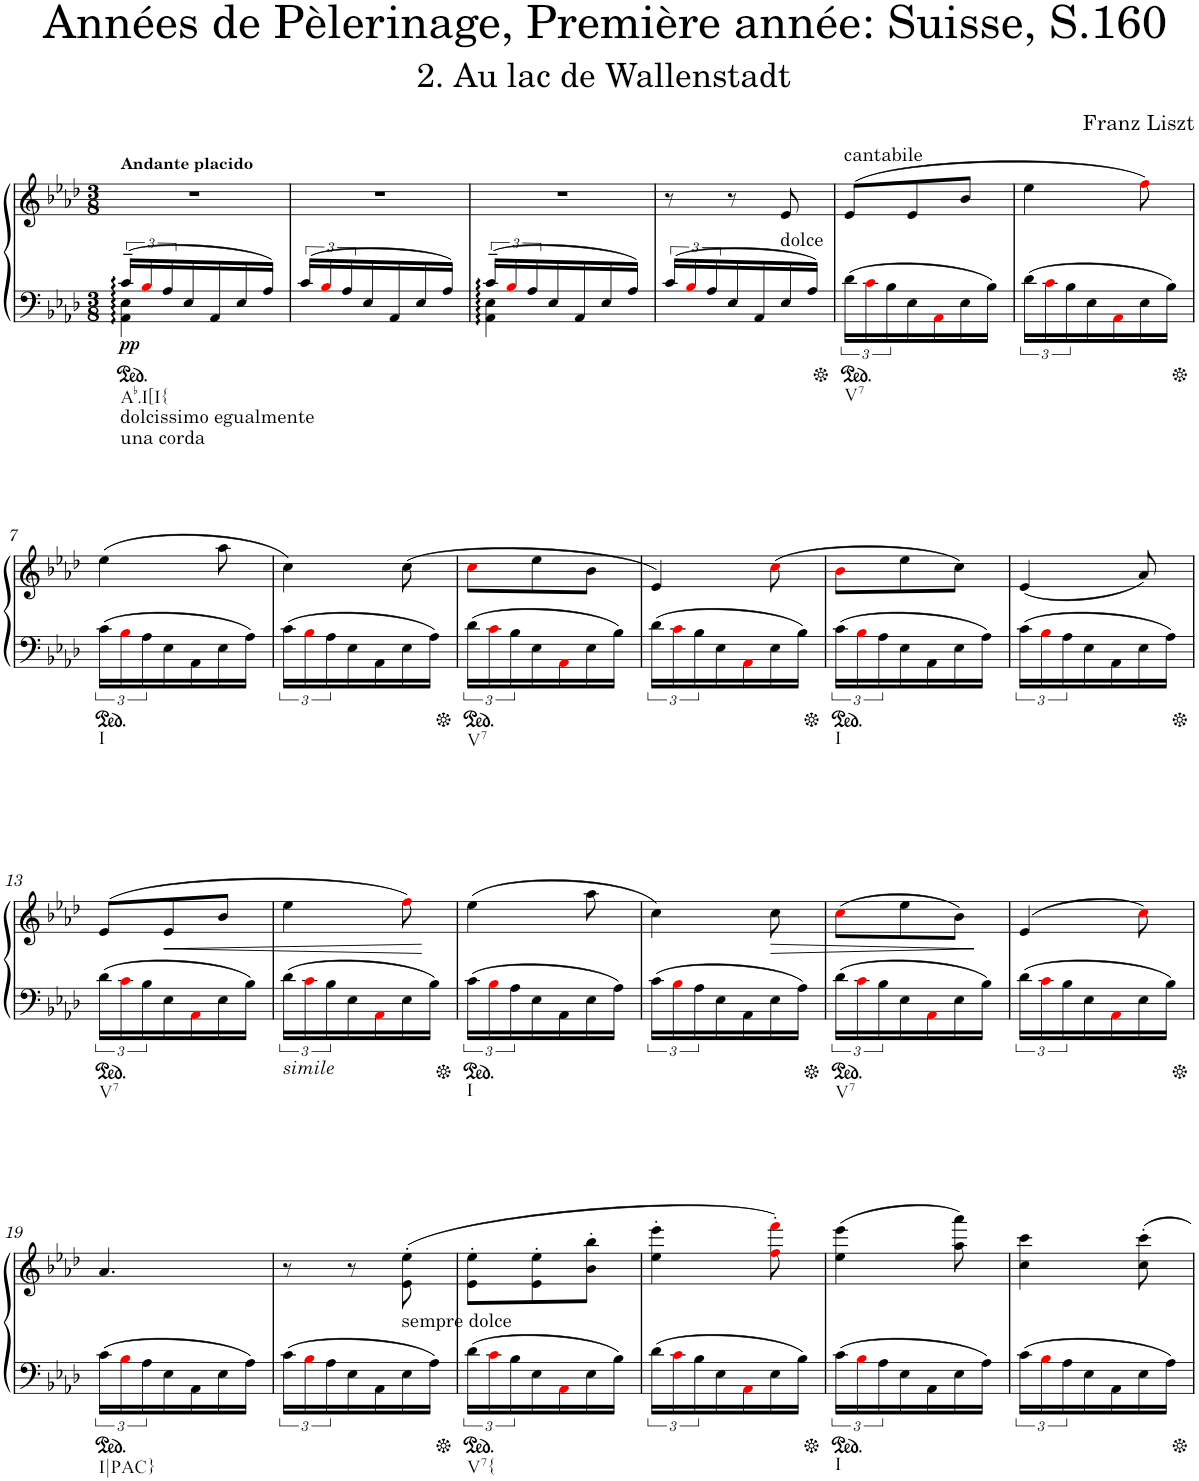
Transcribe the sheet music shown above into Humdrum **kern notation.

**kern	**kern	**dynam
*part1	*part1	*part1
*staff2	*staff1	*staff1/2
*I"Piano	*	*
*I'Pno.	*	*
*clefF4	*clefG2	*
*k[b-e-a-d-]	*k[b-e-a-d-]	*
*M3/8	*M3/8	*
=1	=1	=1
*^	*	*
!	!	!LO:TX:a:B:t=Andante placido	!
!LO:TX:b:t=dolcissimo egualmente	!	!	!
!LO:TX:b:t=una corda	!	!	!
!LO:TX:b:t=Ab.I[I{	!	!	!
!	!	!	!LO:DY:b=2
24c~/LL	4AA-\ 4E-\	4.r	pp
24B-i/	.	.	.
24A-/	.	.	.
16E-/	.	.	.
16AA-/	.	.	.
16E-/	8ryy	.	.
16A-/JJ	.	.	.
*v	*v	*	*
=2	=2	=2
24c/LL	4.r	.
24B-i/	.	.
24A-/	.	.
16E-/	.	.
16AA-/	.	.
16E-/	.	.
16A-/JJ	.	.
=3	=3	=3
*^	*	*
24c~/LL	4AA-\ 4E-\	4.r	.
24B-i/	.	.	.
24A-/	.	.	.
16E-/	.	.	.
16AA-/	.	.	.
16E-/	8ryy	.	.
16A-/JJ	.	.	.
*v	*v	*	*
=4	=4	=4
24c/LL	8r	.
24B-i/	.	.
24A-/	.	.
16E-/	8r	.
16AA-/	.	.
!	!LO:TX:b:t=dolce	!
16E-/	8e-/	.
16A-/JJ	.	.
=5	=5	=5
!	!LO:TX:a:t=cantabile	!
!LO:TX:b:t=V7	!	!
24d-\LL	(8e-/L	.
24ci\	.	.
24B-\	.	.
16E-\	8e-/	.
16AA-i\	.	.
16E-\	8b-/J	.
16B-\JJ	.	.
=6	=6	=6
24d-\LL	4ee-\	.
24ci\	.	.
24B-\	.	.
16E-\	.	.
16AA-i\	.	.
16E-\	8ffi\)	.
16B-\JJ	.	.
!!LO:LB:g=z
=7	=7	=7
!LO:TX:b:t=I	!	!
24c\LL	(4ee-\	.
24B-i\	.	.
24A-\	.	.
16E-\	.	.
16AA-\	.	.
16E-\	8aa-\	.
16A-\JJ	.	.
=8	=8	=8
24c\LL	4cc\)	.
24B-i\	.	.
24A-\	.	.
16E-\	.	.
16AA-\	.	.
16E-\	(8cc\	.
16A-\JJ	.	.
=9	=9	=9
!LO:TX:b:t=V7	!	!
24d-\LL	8cci\L	.
24ci\	.	.
24B-\	.	.
16E-\	8ee-\	.
16AA-i\	.	.
16E-\	8b-\J	.
16B-\JJ	.	.
=10	=10	=10
24d-\LL	4e-/)	.
24ci\	.	.
24B-\	.	.
16E-\	.	.
16AA-i\	.	.
16E-\	(8cci\	.
16B-\JJ	.	.
=11	=11	=11
!LO:TX:b:t=I	!	!
24c\LL	8b-i\L	.
24B-i\	.	.
24A-\	.	.
16E-\	8ee-\	.
16AA-\	.	.
16E-\	8cc\J)	.
16A-\JJ	.	.
=12	=12	=12
24c\LL	(4e-/	.
24B-i\	.	.
24A-\	.	.
16E-\	.	.
16AA-\	.	.
16E-\	8a-/)	.
16A-\JJ	.	.
!!LO:LB:g=z
=13	=13	=13
!LO:TX:b:t=V7	!	!
24d-\LL	(8e-/L	.
24ci\	.	.
24B-\	.	.
16E-\	8e-/	.
16AA-i\	.	.
16E-\	8b-/J	.
16B-\JJ	.	.
=14	=14	=14
!LO:TX:b:i:t=simile	!	!
24d-\LL	4ee-\	.
24ci\	.	.
24B-\	.	.
16E-\	.	.
16AA-i\	.	.
16E-\	8ffi\)	.
16B-\JJ	.	.
=15	=15	=15
!LO:TX:b:t=I	!	!
24c\LL	(4ee-\	.
24B-i\	.	.
24A-\	.	.
16E-\	.	.
16AA-\	.	.
16E-\	8aa-\	.
16A-\JJ	.	.
=16	=16	=16
24c\LL	4cc\)	.
24B-i\	.	.
24A-\	.	.
16E-\	.	.
16AA-\	.	.
16E-\	8cc\	.
16A-\JJ	.	.
=17	=17	=17
!LO:TX:b:t=V7	!	!
24d-\LL	(8cci\L	.
24ci\	.	.
24B-\	.	.
16E-\	8ee-\	.
16AA-i\	.	.
16E-\	8b-\J)	.
16B-\JJ	.	.
=18	=18	=18
24d-\LL	(4e-/	.
24ci\	.	.
24B-\	.	.
16E-\	.	.
16AA-i\	.	.
16E-\	8cci\)	.
16B-\JJ	.	.
!!LO:LB:g=z
=19	=19	=19
!LO:TX:b:t=I|PAC}	!	!
24c\LL	4.a-/	.
24B-i\	.	.
24A-\	.	.
16E-\	.	.
16AA-\	.	.
16E-\	.	.
16A-\JJ	.	.
=20	=20	=20
24c\LL	8r	.
24B-i\	.	.
24A-\	.	.
16E-\	8r	.
16AA-\	.	.
!	!LO:TX:b:t=sempre dolce	!
16E-\	(8e-\' 8ee-\'	.
16A-\JJ	.	.
=21	=21	=21
!LO:TX:b:t=V7{	!	!
24d-\LL	8e-\' 8ee-\'L	.
24ci\	.	.
24B-\	.	.
16E-\	8e-\' 8ee-\'	.
16AA-i\	.	.
16E-\	8b-\' 8bb-\'J	.
16B-\JJ	.	.
=22	=22	=22
24d-\LL	4ee-\' 4eee-\'	.
24ci\	.	.
24B-\	.	.
16E-\	.	.
16AA-i\	.	.
16E-\	8ffi\' 8fffi\')	.
16B-\JJ	.	.
=23	=23	=23
!LO:TX:b:t=I	!	!
24c\LL	(4ee-\ 4eee-\	.
24B-i\	.	.
24A-\	.	.
16E-\	.	.
16AA-\	.	.
16E-\	8aa-\ 8aaa-\)	.
16A-\JJ	.	.
=24	=24	=24
24c\LL	4cc\ 4ccc\	.
24B-i\	.	.
24A-\	.	.
16E-\	.	.
16AA-\	.	.
16E-\	8cc\' 8ccc\'	.
16A-\JJ	.	.
=	=	=
*-	*-	*-
